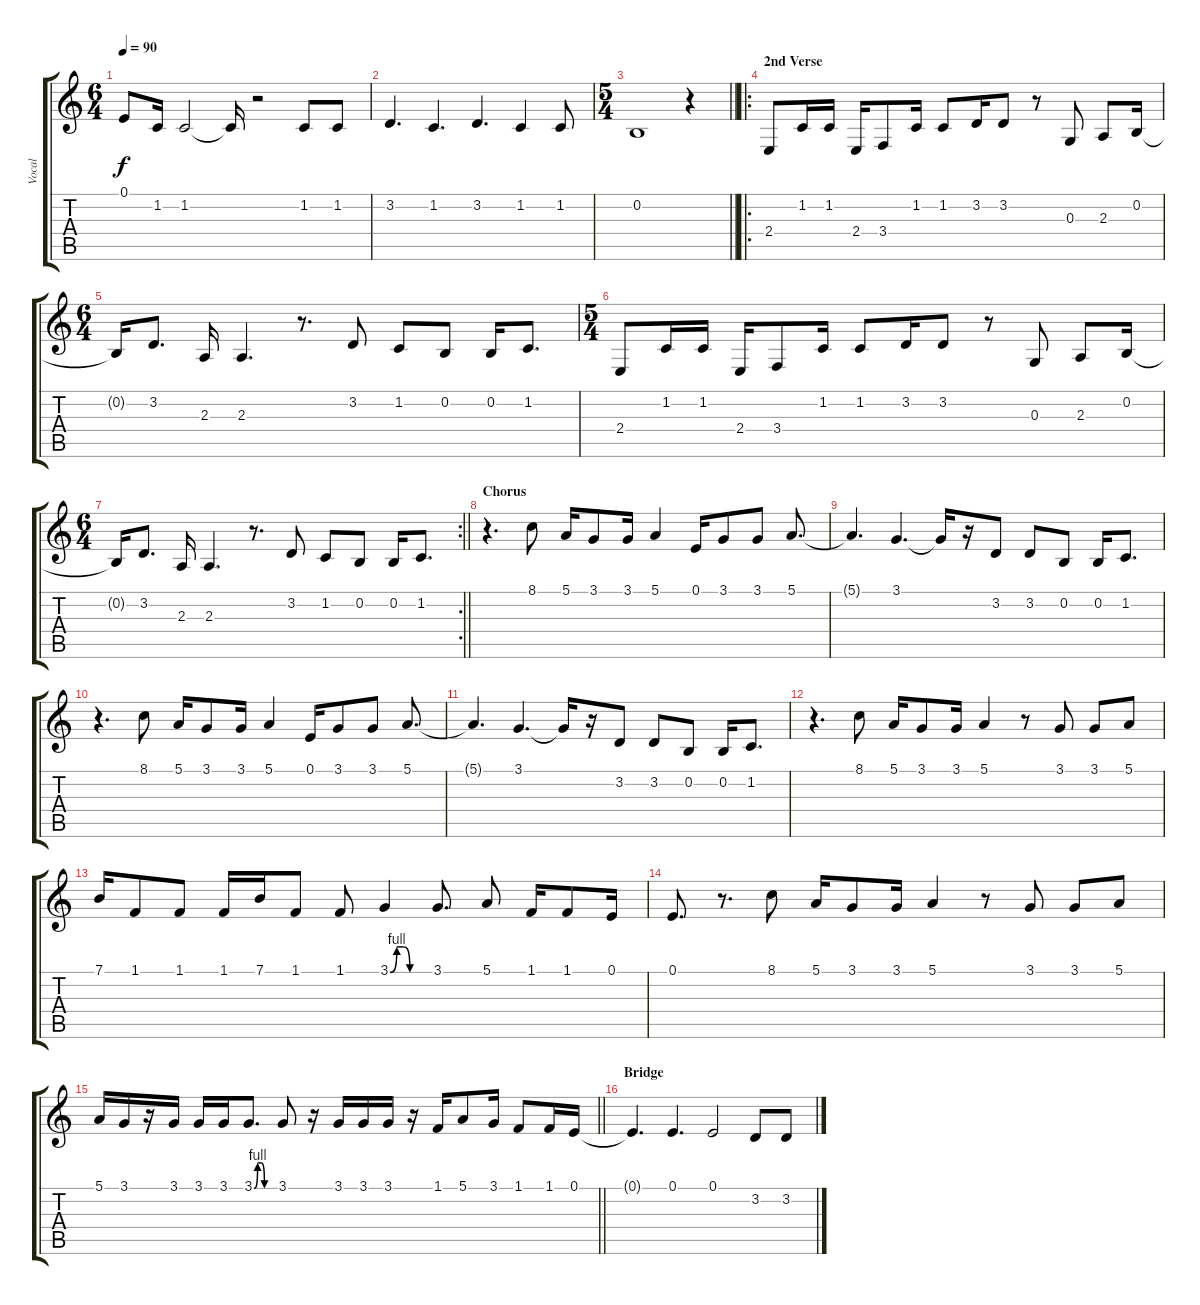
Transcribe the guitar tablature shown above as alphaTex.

\track ("Vocal" "Vocal") {instrument clarinet}
\staff {score tabs}
\tuning (E4 B3 G3 D3 A2 E2) {hide}
\ts (6 4)
\tempo 90
\clef g2
\ks c
0.1.8{dy f} 1.2.16 1.2.2 1.2{t}.16 r.2 1.2.8 1.2.8 |
3.2.4{d} 1.2.4{d} 3.2.4{d} 1.2.4 1.2.8 |
\ts (5 4)
\barLineRight lightlight
0.2.1 r.4 |
\ro
\section ("" "2nd Verse")
2.4.8 1.2.16 1.2.16 2.4.16 3.4.8 1.2.16 1.2.8 3.2.16 3.2.8 r.8 0.3.8 2.3.8 0.2.16 |
\ts (6 4)
0.2{t}.16 3.2.8{d} 2.3.16 2.3.4{d} r.8{d} 3.2.8 1.2.8 0.2.8 0.2.16 1.2.8{d} |
\ts (5 4)
2.4.8 1.2.16 1.2.16 2.4.16 3.4.8 1.2.16 1.2.8 3.2.16 3.2.8 r.8 0.3.8 2.3.8 0.2.16 |
\rc 2
\ts (6 4)
\barLineRight lightlight
0.2{t}.16 3.2.8{d} 2.3.16 2.3.4{d} r.8{d} 3.2.8 1.2.8 0.2.8 0.2.16 1.2.8{d} |
\section ("" "Chorus")
r.4{d} 8.1.8 5.1.16 3.1.8 3.1.16 5.1.4 0.1.16 3.1.8 3.1.8 5.1.8{d} |
5.1{t}.4{d} 3.1.4{d} 3.1{t}.16 r.16 3.2.8 3.2.8 0.2.8 0.2.16 1.2.8{d} |
r.4{d} 8.1.8 5.1.16 3.1.8 3.1.16 5.1.4 0.1.16 3.1.8 3.1.8 5.1.8{d} |
5.1{t}.4{d} 3.1.4{d} 3.1{t}.16 r.16 3.2.8 3.2.8 0.2.8 0.2.16 1.2.8{d} |
r.4{d} 8.1.8 5.1.16 3.1.8 3.1.16 5.1.4 r.8 3.1.8 3.1.8 5.1.8 |
7.1.16 1.1.8 1.1.8 1.1.16 7.1.16 1.1.8 1.1.8 3.1{be (custom 0 0 10 4 20 4 30 0 60 0)}.4 3.1.8{d} 5.1.8 1.1.16 1.1.8 0.1.16 |
0.1.8{d} r.8{d} 8.1.8 5.1.16 3.1.8 3.1.16 5.1.4 r.8 3.1.8 3.1.8 5.1.8 |
\barLineRight lightlight
5.1.16 3.1.16 r.16 3.1.16 3.1.16 3.1.16 3.1{be (custom 0 0 10 4 20 4 30 0 60 0)}.8{d} 3.1.8 r.16 3.1.16 3.1.16 3.1.16 r.16 1.1.16 5.1.8 3.1.16 1.1.8 1.1.16 0.1.16 |
\section ("" "Bridge")
0.1{t}.4{d} 0.1.4{d} 0.1.2 3.2.8 3.2.8
